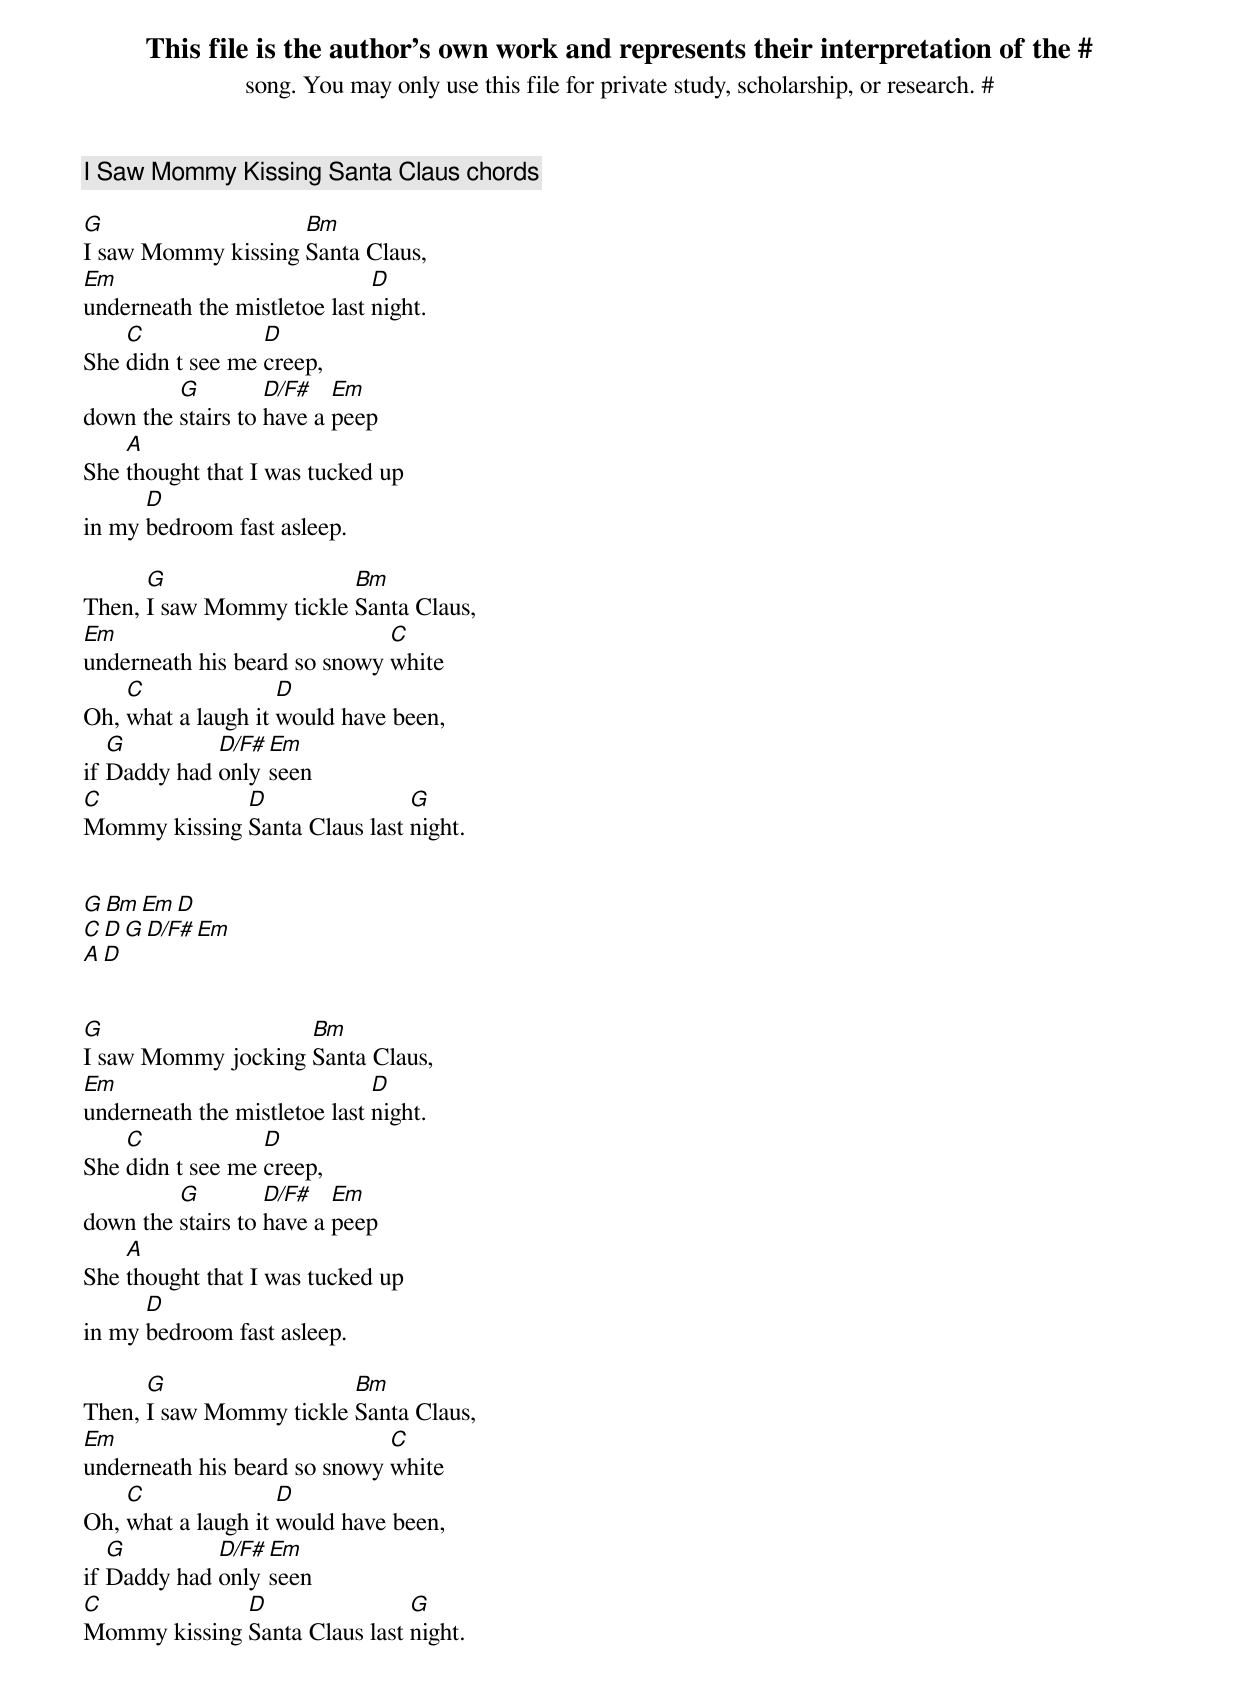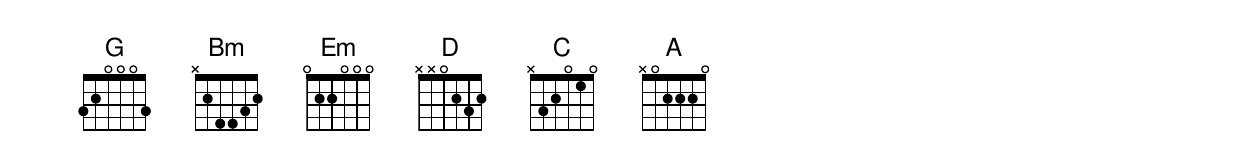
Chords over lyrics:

This file is the author's own work and represents their interpretation of the #
song. You may only use this file for private study, scholarship, or research. #
I Saw Mommy Kissing Santa Claus chords
Tommy Connor 1952

G                   Bm
I saw Mommy kissing Santa Claus,
Em                            D
underneath the mistletoe last night.
    C             D
She didn t see me creep,
         G         D/F#   Em
down the stairs to have a peep
    A
She thought that I was tucked up
      D
in my bedroom fast asleep.

      G                  Bm
Then, I saw Mommy tickle Santa Claus,
Em                            C
underneath his beard so snowy white
    C               D
Oh, what a laugh it would have been,
   G         D/F# Em
if Daddy had only seen
C             D                G
Mommy kissing Santa Claus last night.


G Bm Em D
C D G D/F# Em
A      D


G                   Bm
I saw Mommy jocking Santa Claus,
Em                            D
underneath the mistletoe last night.
    C             D
She didn t see me creep,
         G         D/F#   Em
down the stairs to have a peep
    A
She thought that I was tucked up
      D
in my bedroom fast asleep.

      G                  Bm
Then, I saw Mommy tickle Santa Claus,
Em                            C
underneath his beard so snowy white
    C               D
Oh, what a laugh it would have been,
   G         D/F# Em
if Daddy had only seen
C             D                G
Mommy kissing Santa Claus last night.
